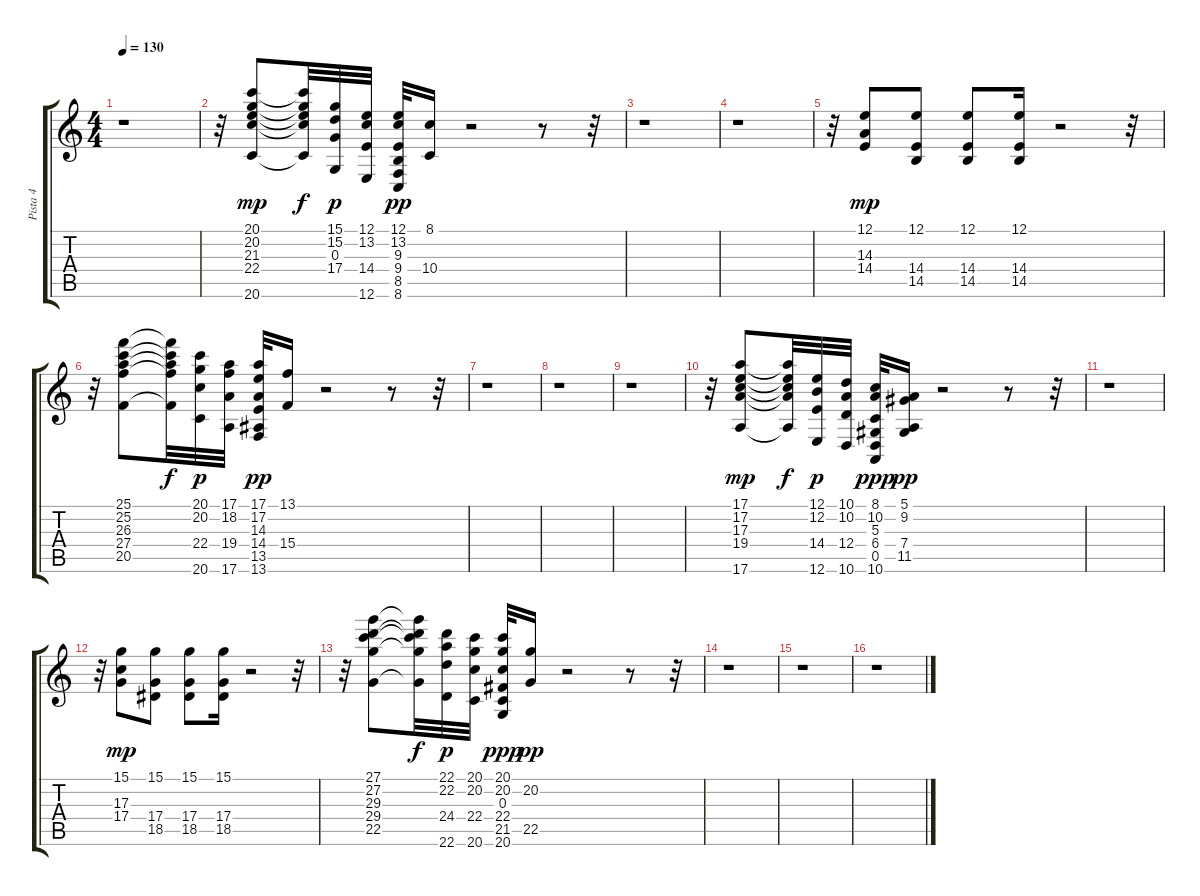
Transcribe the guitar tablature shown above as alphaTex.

\track ("Pista 4" "Pista 4") {instrument brasssection}
\staff {score tabs}
\tuning (E4 B3 G3 D3 A2 E2) {hide}
\ts (4 4)
\tempo 130
\clef g2
\ks c
r.1{dy pp} |
r.32 (20.1 20.2 21.3 22.4 20.6).8{dy mp} (20.1{t} 20.2{t} 21.3{t} 22.4{t} 20.6{t}).32{dy f} (15.1 15.2 0.3 17.4).32{dy p} (12.1 13.2 14.4 12.6).32 (12.1 13.2 9.3 9.4 8.5 8.6).32{dy pp} (8.1 10.4).16 r.2 r.8 r.32 |
r.1 |
r.1 |
r.32 (12.1 14.3 14.4).8{dy mp} (12.1 14.4 14.5).8 (12.1 14.4 14.5).8 (12.1 14.4 14.5).16 r.2 r.32 |
r.32 (25.1 25.2 26.3 27.4 20.5).8 (25.1{t} 25.2{t} 26.3{t} 27.4{t} 20.5{t}).32{dy f} (20.1 20.2 22.4 20.6).32{dy p} (17.1 18.2 19.4 17.6).32 (17.1 17.2 14.3 14.4 13.5 13.6).32{dy pp} (13.1 15.4).16 r.2 r.8 r.32 |
r.1 |
r.1 |
r.1 |
r.32 (17.1 17.2 17.3 19.4 17.6).8{dy mp} (17.1{t} 17.2{t} 17.3{t} 19.4{t} 17.6{t}).32{dy f} (12.1 12.2 14.4 12.6).32{dy p} (10.1 10.2 12.4 10.6).32 (8.1 10.2 5.3 6.4 0.5 10.6).32{dy ppp} (5.1 9.2 7.4 11.5).16{dy pp} r.2 r.8 r.32 |
r.1 |
r.32 (15.1 17.3 17.4).8{dy mp} (15.1 17.4 18.5).8 (15.1 17.4 18.5).8 (15.1 17.4 18.5).16 r.2 r.32 |
r.32 (27.1 27.2 29.3 29.4 22.5).8 (27.1{t} 27.2{t} 29.3{t} 29.4{t} 22.5{t}).32{dy f} (22.1 22.2 24.4 22.6).32{dy p} (20.1 20.2 22.4 20.6).32 (20.1 20.2 0.3 22.4 21.5 20.6).32{dy ppp} (20.2 22.5).16{dy pp} r.2 r.8 r.32 |
r.1 |
r.1 |
r.1
